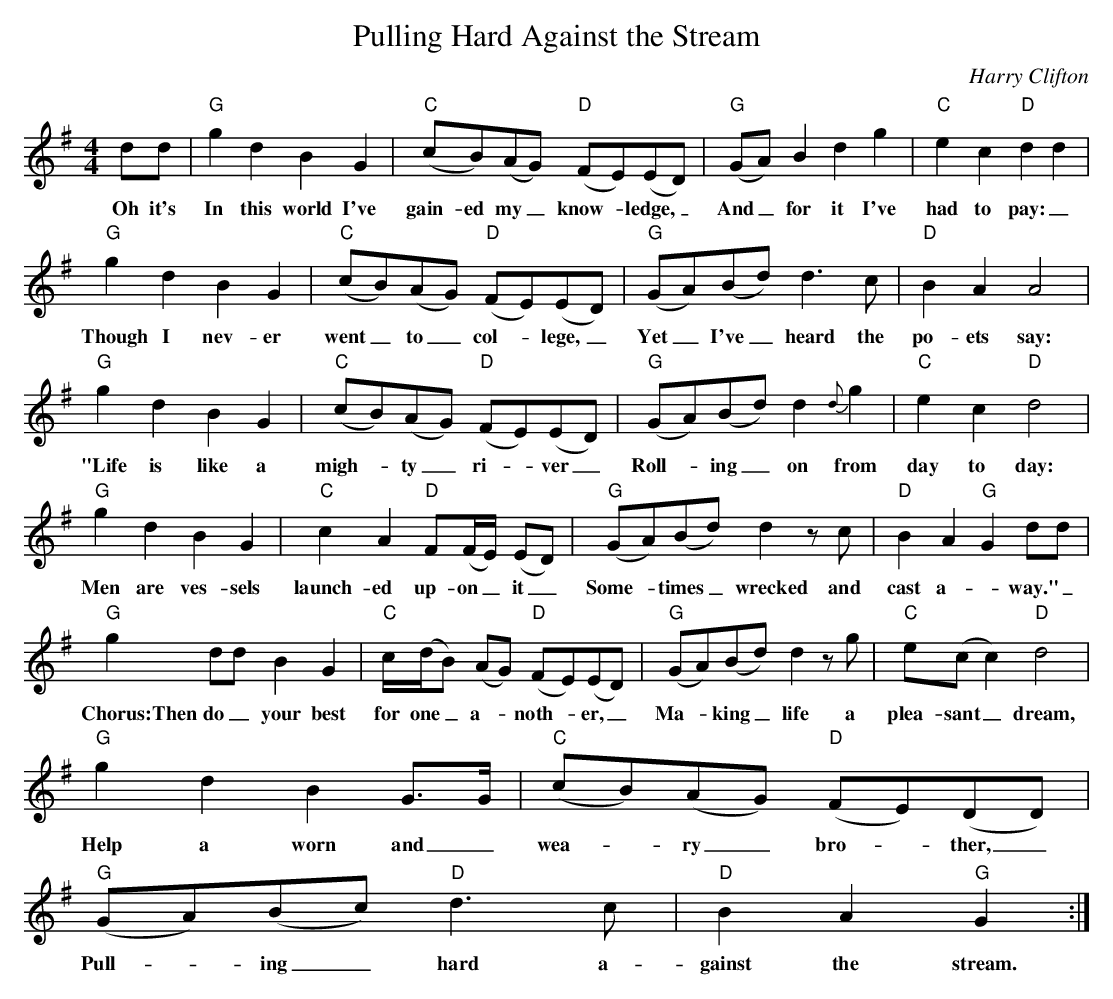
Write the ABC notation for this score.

X:1              %* ABC code checked for errors,  F12 again to remove error code.
T:Pulling Hard Against the Stream
C: Harry Clifton
M:4/4
L:1/8
K:G
dd|\
w:Oh it's |
"G"g2 d2 B2 G2 |"C"(cB)(AG) "D"(FE)(ED)|\
w: In this world I've gain-ed my_ know-*ledge,_
"G"(GA) B2 d2 g2|"C"e2 c2 "D"d2 d2|
w:  And_ for it I've had to pay:_
"G"g2 d2 B2 G2 |"C"(cB)(AG) "D"(FE)(ED)|\
w:Though I nev-er went_ to_ col-*lege,_
"G"(GA)(Bd) d3 c|"D"B2 A2 A4|
w:  Yet_ I've_ heard the po-ets say:
"G"g2 d2 B2 G2 |"C"(cB)(AG) "D"(FE)(ED)|\
w:"Life is like a migh-*ty_ ri-*ver_,
"G"(GA)(Bd) d2 {d}g2|"C"e2 c2 "D"d4|
w:  Roll-*ing_ on from day to day:
"G"g2 d2 B2 G2 |"C"c2 A2 "D"F(F/E/) (ED)|\
w:Men are ves-sels launch-ed up-on_ it_,
"G"(GA)(Bd) d2 z c|"D"B2 A2 "G"G2 dd|
w:  Some-*times_ wrecked and cast a-*way."_
"G"g2 dd B2 G2 |"C"c/(d/B) (AG) "D"(FE)(ED)|\
w:Chorus:Then do_ your best for one_ a-*noth-*er,_
"G"(GA)(Bd) d2 z g|"C"e(cc2) "D"d4|
w:  Ma-*king_ life a plea-sant_ dream,
"G"g2 d2 B2 G3/2G/ |"C"(cB)(AG) "D"(FE)(DD)|
w:Help a worn and_ wea-*ry_ bro-*ther,_
"G"(GA)(Bc) "D"d3 c|"D"B2 A2 "G"G2 :|
w:  Pull-*ing_ hard a-gainst the stream.

W: In this world I've gained my knowledge,
W:  And for it I've had to pay:
W:Though I never went to college,
W:  Yet I've heard the poets say:
W:"Life is like a mighty river,
W:  Rolling on from day to day:
W:Men are vessels launched upon it,
W:  Sometimes wrecked and cast away."
W:
W:Chorus:
W:Then do your best for one another,
W:  Making life a pleasant dream,
W:Help a worn and weary brother,
W:  Pulling hard against the stream.
W:
W:Many a bright good-hearted fellow;
W:  Many a noble minded man,
W:Finds himself in water shallow,
W:  Then assist him if you can,
W:Some succeed at every turning,
W:  Fortune favours every scheme,
W:Others, too, tho' more deserving,
W:  Have to pull against the stream.
W:
W:(Chorus)
W:
W:If the wind be in your favour,
W:  And you've weathered every squall,
W:Think of those who luckless labour,
W:  Never get fair winds at all;
W:Working hard, contented, willing,
W:  Struggling on life's ocean wild,
W:Without a friend and not a shilling,
W:  Have to pull against the tide.
W:
W:(Chorus)
W:
W:Don't give way to foolish sorrow:
W:  Let this keep you in good cheer,
W:Brighter days may come tomorrow,
W:  If you try and persevere;
W:Darkest nights must have a morning,
W:  Should the sky be overcast,
W:Longest lanes must have a turning,
W:  And the tide will turn at last.
